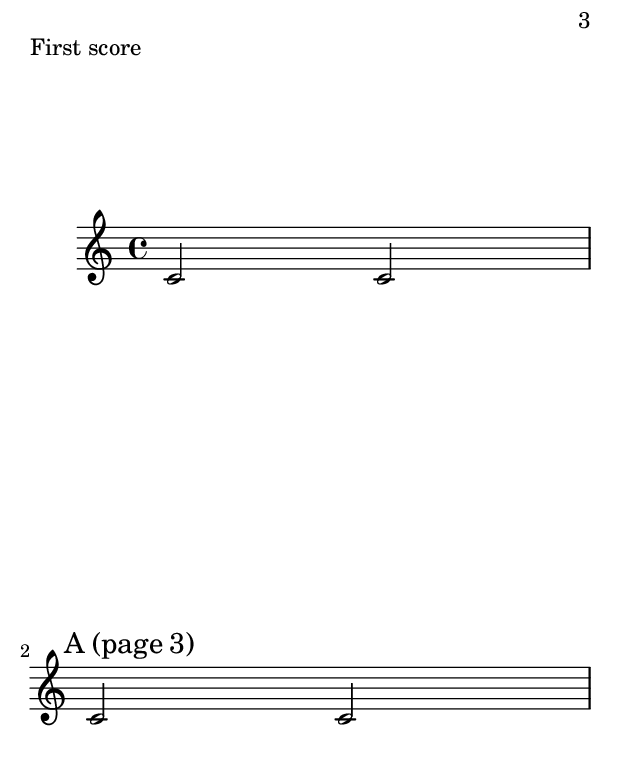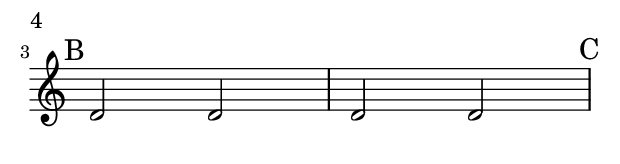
%% Do not edit this file; it is automatically
%% generated from LSR http://lsr.dsi.unimi.it
%% This file is in the public domain.
\version "2.13.39"

\header {
  lsrtags = "spacing"

  texidoc = "
Page labels may be placed inside music or at top-level, and referred to
in markups.

"
  doctitle = "Page label"
} % begin verbatim

#(set-default-paper-size "a6")

#(define-markup-command (toc-line layout props label text)
  (symbol? markup?)
  (interpret-markup layout props
   (markup #:fill-line (text #:page-ref label "8" "?"))))

\book {
  \markup \huge \fill-line { \null Title Page \null }

  \pageBreak

  \label #'toc
  \markup \column {
    \large \fill-line { \null Table of contents \null }
    \toc-line #'toc "Table of contents"
    \toc-line #'firstScore "First Score"
    \toc-line #'markA "Mark A"
    \toc-line #'markB "Mark B"
    \toc-line #'markC "Mark C"
    \toc-line #'unknown "Unknown label"
  }

  \pageBreak

  \label #'firstScore
  \score {
    \new Staff \relative c' {
      c2 c
      \mark \markup {
        A (page \concat { \page-ref #'markA "0" "?" ) }
      } \label #'markA
      c2 c
      \pageBreak
      \mark "B" \label #'markB
      d2 d
      d2 d
      \once \override Score.RehearsalMark #'break-visibility =
        #begin-of-line-invisible
      \mark "C" \label #'markC
    }
    \header { piece = "First score" }
  }
}
